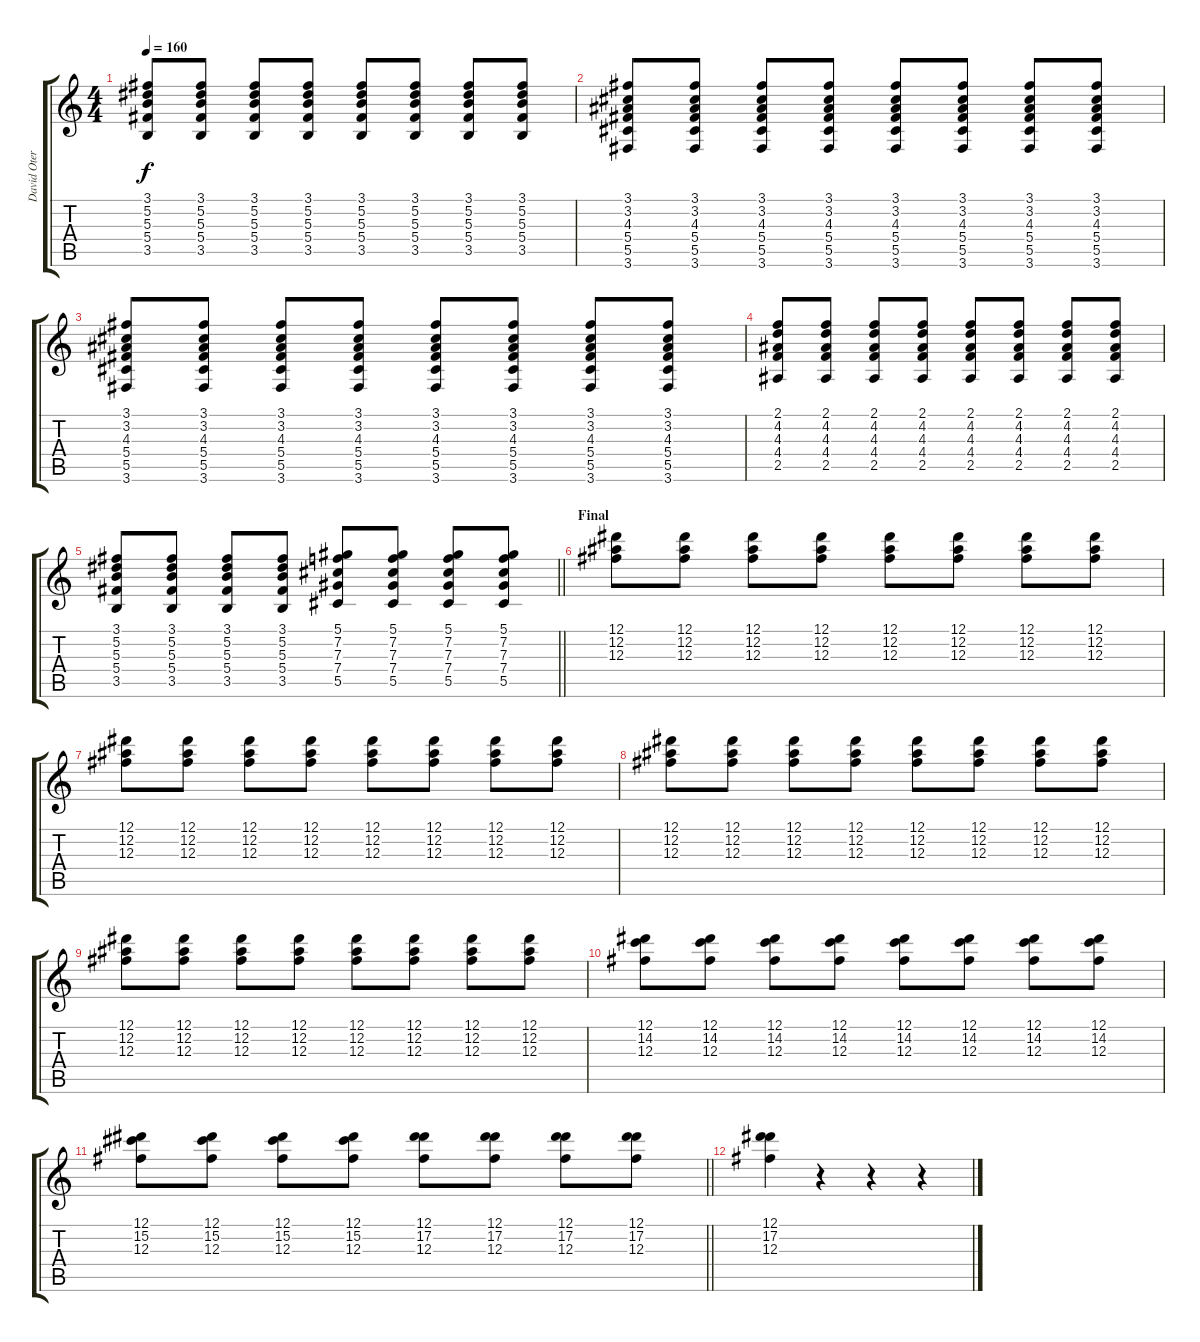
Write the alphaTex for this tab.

\track ("David Otero" "David Oter") {instrument distortionguitar}
\staff {score tabs}
\tuning (Eb4 Bb3 Gb3 Db3 Ab2 Eb2) {hide}
\ts (4 4)
\tempo 160
\clef g2
\ks c
(3.1 5.2 5.3 5.4 3.5).8{dy f} (3.1 5.2 5.3 5.4 3.5).8 (3.1 5.2 5.3 5.4 3.5).8 (3.1 5.2 5.3 5.4 3.5).8 (3.1 5.2 5.3 5.4 3.5).8 (3.1 5.2 5.3 5.4 3.5).8 (3.1 5.2 5.3 5.4 3.5).8 (3.1 5.2 5.3 5.4 3.5).8 |
(3.1 3.2 4.3 5.4 5.5 3.6).8 (3.1 3.2 4.3 5.4 5.5 3.6).8 (3.1 3.2 4.3 5.4 5.5 3.6).8 (3.1 3.2 4.3 5.4 5.5 3.6).8 (3.1 3.2 4.3 5.4 5.5 3.6).8 (3.1 3.2 4.3 5.4 5.5 3.6).8 (3.1 3.2 4.3 5.4 5.5 3.6).8 (3.1 3.2 4.3 5.4 5.5 3.6).8 |
(3.1 3.2 4.3 5.4 5.5 3.6).8 (3.1 3.2 4.3 5.4 5.5 3.6).8 (3.1 3.2 4.3 5.4 5.5 3.6).8 (3.1 3.2 4.3 5.4 5.5 3.6).8 (3.1 3.2 4.3 5.4 5.5 3.6).8 (3.1 3.2 4.3 5.4 5.5 3.6).8 (3.1 3.2 4.3 5.4 5.5 3.6).8 (3.1 3.2 4.3 5.4 5.5 3.6).8 |
(2.1 4.2 4.3 4.4 2.5).8 (2.1 4.2 4.3 4.4 2.5).8 (2.1 4.2 4.3 4.4 2.5).8 (2.1 4.2 4.3 4.4 2.5).8 (2.1 4.2 4.3 4.4 2.5).8 (2.1 4.2 4.3 4.4 2.5).8 (2.1 4.2 4.3 4.4 2.5).8 (2.1 4.2 4.3 4.4 2.5).8 |
\barLineRight lightlight
(3.1 5.2 5.3 5.4 3.5).8 (3.1 5.2 5.3 5.4 3.5).8 (3.1 5.2 5.3 5.4 3.5).8 (3.1 5.2 5.3 5.4 3.5).8 (5.1 7.2 7.3 7.4 5.5).8 (5.1 7.2 7.3 7.4 5.5).8 (5.1 7.2 7.3 7.4 5.5).8 (5.1 7.2 7.3 7.4 5.5).8 |
\section ("" "Final")
(12.1 12.2 12.3).8 (12.1 12.2 12.3).8 (12.1 12.2 12.3).8 (12.1 12.2 12.3).8 (12.1 12.2 12.3).8 (12.1 12.2 12.3).8 (12.1 12.2 12.3).8 (12.1 12.2 12.3).8 |
(12.1 12.2 12.3).8 (12.1 12.2 12.3).8 (12.1 12.2 12.3).8 (12.1 12.2 12.3).8 (12.1 12.2 12.3).8 (12.1 12.2 12.3).8 (12.1 12.2 12.3).8 (12.1 12.2 12.3).8 |
(12.1 12.2 12.3).8 (12.1 12.2 12.3).8 (12.1 12.2 12.3).8 (12.1 12.2 12.3).8 (12.1 12.2 12.3).8 (12.1 12.2 12.3).8 (12.1 12.2 12.3).8 (12.1 12.2 12.3).8 |
(12.1 12.2 12.3).8 (12.1 12.2 12.3).8 (12.1 12.2 12.3).8 (12.1 12.2 12.3).8 (12.1 12.2 12.3).8 (12.1 12.2 12.3).8 (12.1 12.2 12.3).8 (12.1 12.2 12.3).8 |
(12.1 14.2 12.3).8 (12.1 14.2 12.3).8 (12.1 14.2 12.3).8 (12.1 14.2 12.3).8 (12.1 14.2 12.3).8 (12.1 14.2 12.3).8 (12.1 14.2 12.3).8 (12.1 14.2 12.3).8 |
\barLineRight lightlight
(12.1 15.2 12.3).8 (12.1 15.2 12.3).8 (12.1 15.2 12.3).8 (12.1 15.2 12.3).8 (12.1 17.2 12.3).8 (12.1 17.2 12.3).8 (12.1 17.2 12.3).8 (12.1 17.2 12.3).8 |
(12.1 17.2 12.3).4 r.4 r.4 r.4
